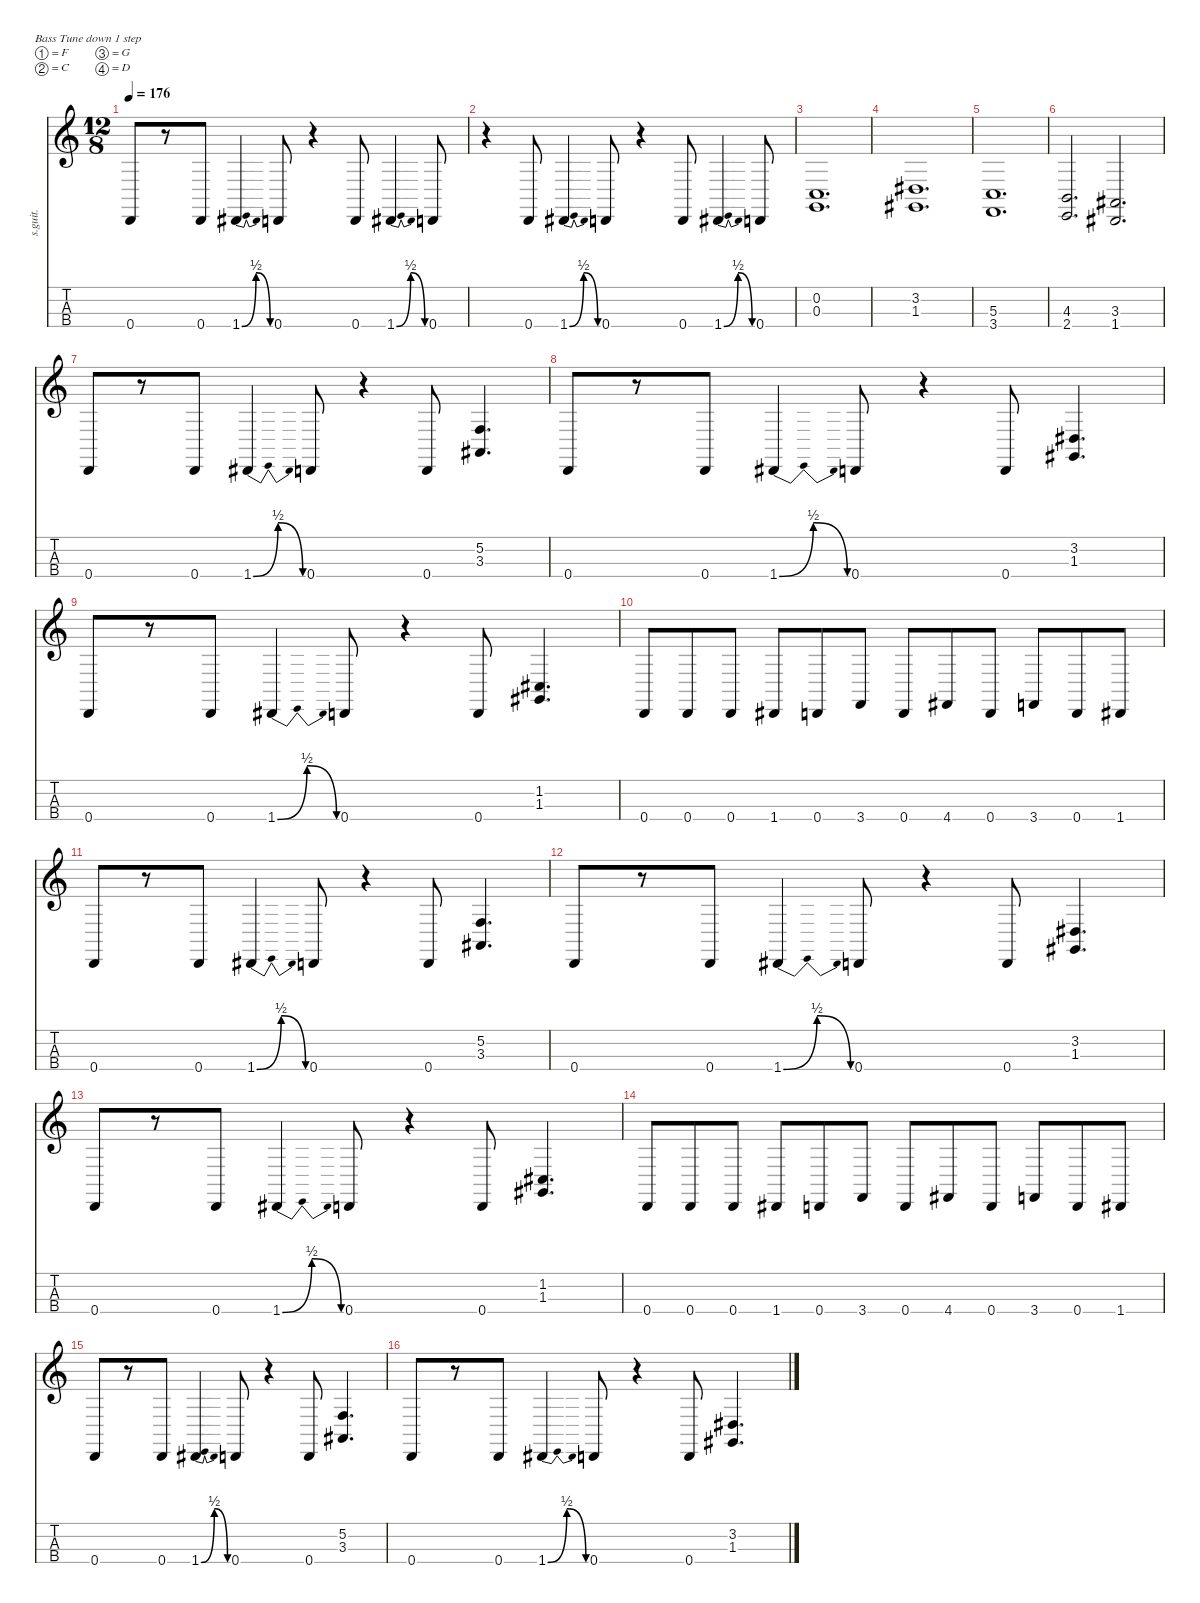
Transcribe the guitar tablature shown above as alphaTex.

\defaultSystemsLayout 4
\hideDynamics
\bracketExtendMode nobrackets
\track ("Rex Brown" "s.guit.") {instrument electricbasspick}
\staff {score tabs}
\tuning (F2 C2 G1 D1)
\ts (12 8)
\tempo 176
\clef g2
\ks c
0.4.8{lyrics (0 "") lyrics (1 "") lyrics (2 "") lyrics (3 "") lyrics (4 "") dy f} r.8 0.4.8{lyrics (0 "") lyrics (1 "") lyrics (2 "") lyrics (3 "") lyrics (4 "")} 1.4{be (bendrelease 0 0 30 2 30 2 60 0) acc #}.4{lyrics (0 "") lyrics (1 "") lyrics (2 "") lyrics (3 "") lyrics (4 "")} 0.4.8{lyrics (0 "") lyrics (1 "") lyrics (2 "") lyrics (3 "") lyrics (4 "")} r.4 0.4.8{lyrics (0 "") lyrics (1 "") lyrics (2 "") lyrics (3 "") lyrics (4 "")} 1.4{be (bendrelease 0 0 30 2 30 2 60 0) acc #}.4{lyrics (0 "") lyrics (1 "") lyrics (2 "") lyrics (3 "") lyrics (4 "")} 0.4.8{lyrics (0 "") lyrics (1 "") lyrics (2 "") lyrics (3 "") lyrics (4 "")} |
r.4 0.4.8{lyrics (0 "") lyrics (1 "") lyrics (2 "") lyrics (3 "") lyrics (4 "")} 1.4{be (bendrelease 0 0 30 2 30 2 60 0) acc #}.4{lyrics (0 "") lyrics (1 "") lyrics (2 "") lyrics (3 "") lyrics (4 "")} 0.4.8{lyrics (0 "") lyrics (1 "") lyrics (2 "") lyrics (3 "") lyrics (4 "")} r.4 0.4.8{lyrics (0 "") lyrics (1 "") lyrics (2 "") lyrics (3 "") lyrics (4 "")} 1.4{be (bendrelease 0 0 30 2 30 2 60 0) acc #}.4{lyrics (0 "") lyrics (1 "") lyrics (2 "") lyrics (3 "") lyrics (4 "")} 0.4.8{lyrics (0 "") lyrics (1 "") lyrics (2 "") lyrics (3 "") lyrics (4 "")} |
(0.2 0.3).1{d lyrics (0 "") lyrics (1 "") lyrics (2 "") lyrics (3 "") lyrics (4 "")} |
(3.2{acc #} 1.3{acc #}).1{d lyrics (0 "") lyrics (1 "") lyrics (2 "") lyrics (3 "") lyrics (4 "")} |
(5.3 3.4).1{d lyrics (0 "") lyrics (1 "") lyrics (2 "") lyrics (3 "") lyrics (4 "")} |
(4.3 2.4).2{d lyrics (0 "") lyrics (1 "") lyrics (2 "") lyrics (3 "") lyrics (4 "")} (3.3{acc #} 1.4{acc #}).2{d lyrics (0 "") lyrics (1 "") lyrics (2 "") lyrics (3 "") lyrics (4 "")} |
0.4.8{lyrics (0 "") lyrics (1 "") lyrics (2 "") lyrics (3 "") lyrics (4 "")} r.8 0.4.8{lyrics (0 "") lyrics (1 "") lyrics (2 "") lyrics (3 "") lyrics (4 "")} 1.4{be (bendrelease 0 0 30 2 30 2 60 0) acc #}.4{lyrics (0 "") lyrics (1 "") lyrics (2 "") lyrics (3 "") lyrics (4 "")} 0.4.8{lyrics (0 "") lyrics (1 "") lyrics (2 "") lyrics (3 "") lyrics (4 "")} r.4 0.4.8{lyrics (0 "") lyrics (1 "") lyrics (2 "") lyrics (3 "") lyrics (4 "")} (5.2 3.3{acc #}).4{d lyrics (0 "") lyrics (1 "") lyrics (2 "") lyrics (3 "") lyrics (4 "")} |
0.4.8{lyrics (0 "") lyrics (1 "") lyrics (2 "") lyrics (3 "") lyrics (4 "")} r.8 0.4.8{lyrics (0 "") lyrics (1 "") lyrics (2 "") lyrics (3 "") lyrics (4 "")} 1.4{be (bendrelease 0 0 30 2 30 2 60 0) acc #}.4{lyrics (0 "") lyrics (1 "") lyrics (2 "") lyrics (3 "") lyrics (4 "")} 0.4.8{lyrics (0 "") lyrics (1 "") lyrics (2 "") lyrics (3 "") lyrics (4 "")} r.4 0.4.8{lyrics (0 "") lyrics (1 "") lyrics (2 "") lyrics (3 "") lyrics (4 "")} (3.2{acc #} 1.3{acc #}).4{d lyrics (0 "") lyrics (1 "") lyrics (2 "") lyrics (3 "") lyrics (4 "")} |
0.4.8{lyrics (0 "") lyrics (1 "") lyrics (2 "") lyrics (3 "") lyrics (4 "")} r.8 0.4.8{lyrics (0 "") lyrics (1 "") lyrics (2 "") lyrics (3 "") lyrics (4 "")} 1.4{be (bendrelease 0 0 30 2 30 2 60 0) acc #}.4{lyrics (0 "") lyrics (1 "") lyrics (2 "") lyrics (3 "") lyrics (4 "")} 0.4.8{lyrics (0 "") lyrics (1 "") lyrics (2 "") lyrics (3 "") lyrics (4 "")} r.4 0.4.8{lyrics (0 "") lyrics (1 "") lyrics (2 "") lyrics (3 "") lyrics (4 "")} (1.2{acc #} 1.3{acc #}).4{d lyrics (0 "") lyrics (1 "") lyrics (2 "") lyrics (3 "") lyrics (4 "")} |
0.4.8{lyrics (0 "") lyrics (1 "") lyrics (2 "") lyrics (3 "") lyrics (4 "")} 0.4.8{lyrics (0 "") lyrics (1 "") lyrics (2 "") lyrics (3 "") lyrics (4 "")} 0.4.8{lyrics (0 "") lyrics (1 "") lyrics (2 "") lyrics (3 "") lyrics (4 "")} 1.4{acc #}.8{lyrics (0 "") lyrics (1 "") lyrics (2 "") lyrics (3 "") lyrics (4 "")} 0.4.8{lyrics (0 "") lyrics (1 "") lyrics (2 "") lyrics (3 "") lyrics (4 "")} 3.4.8{lyrics (0 "") lyrics (1 "") lyrics (2 "") lyrics (3 "") lyrics (4 "")} 0.4.8{lyrics (0 "") lyrics (1 "") lyrics (2 "") lyrics (3 "") lyrics (4 "")} 4.4{acc #}.8{lyrics (0 "") lyrics (1 "") lyrics (2 "") lyrics (3 "") lyrics (4 "")} 0.4.8{lyrics (0 "") lyrics (1 "") lyrics (2 "") lyrics (3 "") lyrics (4 "")} 3.4.8{lyrics (0 "") lyrics (1 "") lyrics (2 "") lyrics (3 "") lyrics (4 "")} 0.4.8{lyrics (0 "") lyrics (1 "") lyrics (2 "") lyrics (3 "") lyrics (4 "")} 1.4{acc #}.8{lyrics (0 "") lyrics (1 "") lyrics (2 "") lyrics (3 "") lyrics (4 "")} |
0.4.8{lyrics (0 "") lyrics (1 "") lyrics (2 "") lyrics (3 "") lyrics (4 "")} r.8 0.4.8{lyrics (0 "") lyrics (1 "") lyrics (2 "") lyrics (3 "") lyrics (4 "")} 1.4{be (bendrelease 0 0 30 2 30 2 60 0) acc #}.4{lyrics (0 "") lyrics (1 "") lyrics (2 "") lyrics (3 "") lyrics (4 "")} 0.4.8{lyrics (0 "") lyrics (1 "") lyrics (2 "") lyrics (3 "") lyrics (4 "")} r.4 0.4.8{lyrics (0 "") lyrics (1 "") lyrics (2 "") lyrics (3 "") lyrics (4 "")} (5.2 3.3{acc #}).4{d lyrics (0 "") lyrics (1 "") lyrics (2 "") lyrics (3 "") lyrics (4 "")} |
0.4.8{lyrics (0 "") lyrics (1 "") lyrics (2 "") lyrics (3 "") lyrics (4 "")} r.8 0.4.8{lyrics (0 "") lyrics (1 "") lyrics (2 "") lyrics (3 "") lyrics (4 "")} 1.4{be (bendrelease 0 0 30 2 30 2 60 0) acc #}.4{lyrics (0 "") lyrics (1 "") lyrics (2 "") lyrics (3 "") lyrics (4 "")} 0.4.8{lyrics (0 "") lyrics (1 "") lyrics (2 "") lyrics (3 "") lyrics (4 "")} r.4 0.4.8{lyrics (0 "") lyrics (1 "") lyrics (2 "") lyrics (3 "") lyrics (4 "")} (3.2{acc #} 1.3{acc #}).4{d lyrics (0 "") lyrics (1 "") lyrics (2 "") lyrics (3 "") lyrics (4 "")} |
0.4.8{lyrics (0 "") lyrics (1 "") lyrics (2 "") lyrics (3 "") lyrics (4 "")} r.8 0.4.8{lyrics (0 "") lyrics (1 "") lyrics (2 "") lyrics (3 "") lyrics (4 "")} 1.4{be (bendrelease 0 0 30 2 30 2 60 0) acc #}.4{lyrics (0 "") lyrics (1 "") lyrics (2 "") lyrics (3 "") lyrics (4 "")} 0.4.8{lyrics (0 "") lyrics (1 "") lyrics (2 "") lyrics (3 "") lyrics (4 "")} r.4 0.4.8{lyrics (0 "") lyrics (1 "") lyrics (2 "") lyrics (3 "") lyrics (4 "")} (1.2{acc #} 1.3{acc #}).4{d lyrics (0 "") lyrics (1 "") lyrics (2 "") lyrics (3 "") lyrics (4 "")} |
0.4.8{lyrics (0 "") lyrics (1 "") lyrics (2 "") lyrics (3 "") lyrics (4 "")} 0.4.8{lyrics (0 "") lyrics (1 "") lyrics (2 "") lyrics (3 "") lyrics (4 "")} 0.4.8{lyrics (0 "") lyrics (1 "") lyrics (2 "") lyrics (3 "") lyrics (4 "")} 1.4{acc #}.8{lyrics (0 "") lyrics (1 "") lyrics (2 "") lyrics (3 "") lyrics (4 "")} 0.4.8{lyrics (0 "") lyrics (1 "") lyrics (2 "") lyrics (3 "") lyrics (4 "")} 3.4.8{lyrics (0 "") lyrics (1 "") lyrics (2 "") lyrics (3 "") lyrics (4 "")} 0.4.8{lyrics (0 "") lyrics (1 "") lyrics (2 "") lyrics (3 "") lyrics (4 "")} 4.4{acc #}.8{lyrics (0 "") lyrics (1 "") lyrics (2 "") lyrics (3 "") lyrics (4 "")} 0.4.8{lyrics (0 "") lyrics (1 "") lyrics (2 "") lyrics (3 "") lyrics (4 "")} 3.4.8{lyrics (0 "") lyrics (1 "") lyrics (2 "") lyrics (3 "") lyrics (4 "")} 0.4.8{lyrics (0 "") lyrics (1 "") lyrics (2 "") lyrics (3 "") lyrics (4 "")} 1.4{acc #}.8{lyrics (0 "") lyrics (1 "") lyrics (2 "") lyrics (3 "") lyrics (4 "")} |
0.4.8{lyrics (0 "") lyrics (1 "") lyrics (2 "") lyrics (3 "") lyrics (4 "")} r.8 0.4.8{lyrics (0 "") lyrics (1 "") lyrics (2 "") lyrics (3 "") lyrics (4 "")} 1.4{be (bendrelease 0 0 30 2 30 2 60 0) acc #}.4{lyrics (0 "") lyrics (1 "") lyrics (2 "") lyrics (3 "") lyrics (4 "")} 0.4.8{lyrics (0 "") lyrics (1 "") lyrics (2 "") lyrics (3 "") lyrics (4 "")} r.4 0.4.8{lyrics (0 "") lyrics (1 "") lyrics (2 "") lyrics (3 "") lyrics (4 "")} (5.2 3.3{acc #}).4{d lyrics (0 "") lyrics (1 "") lyrics (2 "") lyrics (3 "") lyrics (4 "")} |
0.4.8{lyrics (0 "") lyrics (1 "") lyrics (2 "") lyrics (3 "") lyrics (4 "")} r.8 0.4.8{lyrics (0 "") lyrics (1 "") lyrics (2 "") lyrics (3 "") lyrics (4 "")} 1.4{be (bendrelease 0 0 30 2 30 2 60 0) acc #}.4{lyrics (0 "") lyrics (1 "") lyrics (2 "") lyrics (3 "") lyrics (4 "")} 0.4.8{lyrics (0 "") lyrics (1 "") lyrics (2 "") lyrics (3 "") lyrics (4 "")} r.4 0.4.8{lyrics (0 "") lyrics (1 "") lyrics (2 "") lyrics (3 "") lyrics (4 "")} (3.2{acc #} 1.3{acc #}).4{d lyrics (0 "") lyrics (1 "") lyrics (2 "") lyrics (3 "") lyrics (4 "")}
